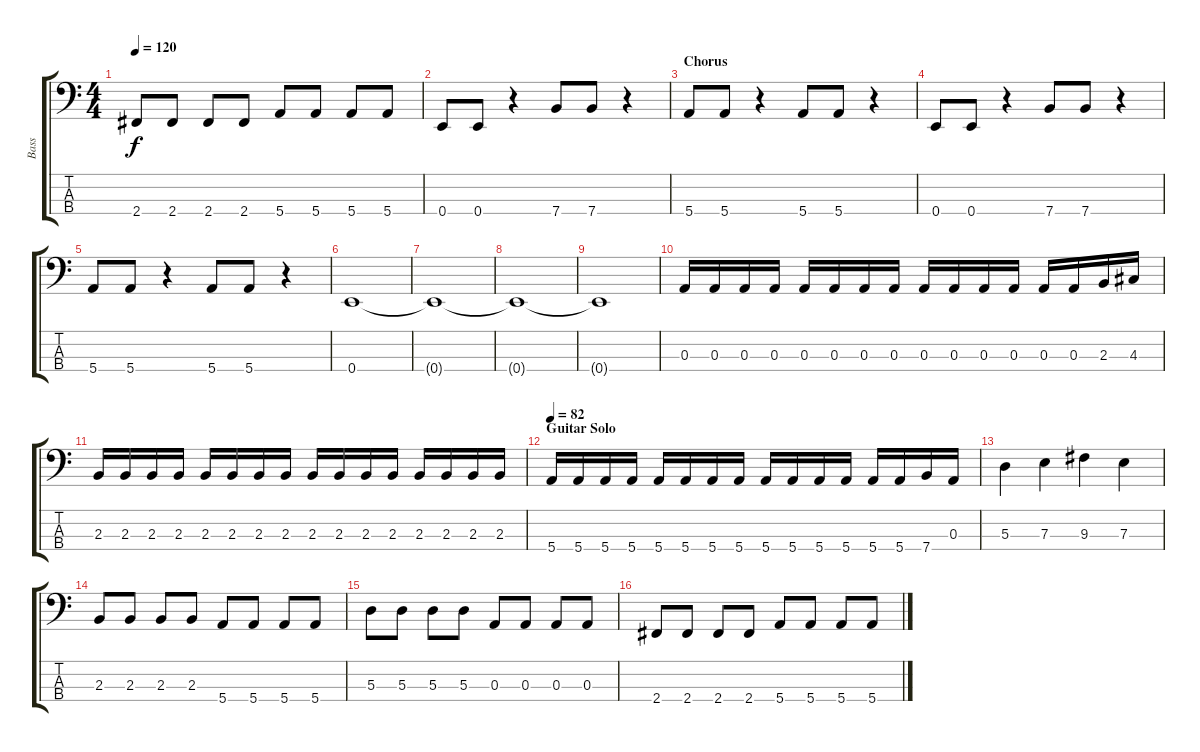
\track ("Bass" "Bass") {instrument electricbassfinger}
\staff {score tabs}
\tuning (G2 D2 A1 E1) {hide}
\ts (4 4)
\tempo 120
\clef f4
\ks c
2.4.8{dy f} 2.4.8 2.4.8 2.4.8 5.4.8 5.4.8 5.4.8 5.4.8 |
0.4.8 0.4.8 r.4 7.4.8 7.4.8 r.4 |
\section ("" "Chorus")
5.4.8 5.4.8 r.4 5.4.8 5.4.8 r.4 |
0.4.8 0.4.8 r.4 7.4.8 7.4.8 r.4 |
5.4.8 5.4.8 r.4 5.4.8 5.4.8 r.4 |
0.4.1 |
0.4{t}.1 |
0.4{t}.1 |
0.4{t}.1 |
0.3.16 0.3.16 0.3.16 0.3.16 0.3.16 0.3.16 0.3.16 0.3.16 0.3.16 0.3.16 0.3.16 0.3.16 0.3.16 0.3.16 2.3.16 4.3.16 |
2.3.16 2.3.16 2.3.16 2.3.16 2.3.16 2.3.16 2.3.16 2.3.16 2.3.16 2.3.16 2.3.16 2.3.16 2.3.16 2.3.16 2.3.16 2.3.16 |
\section ("" "Guitar Solo")
\tempo 82
5.4.16 5.4.16 5.4.16 5.4.16 5.4.16 5.4.16 5.4.16 5.4.16 5.4.16 5.4.16 5.4.16 5.4.16 5.4.16 5.4.16 7.4.16 0.3.16 |
5.3.4 7.3.4 9.3.4 7.3.4 |
2.3.8 2.3.8 2.3.8 2.3.8 5.4.8 5.4.8 5.4.8 5.4.8 |
5.3.8 5.3.8 5.3.8 5.3.8 0.3.8 0.3.8 0.3.8 0.3.8 |
2.4.8 2.4.8 2.4.8 2.4.8 5.4.8 5.4.8 5.4.8 5.4.8
